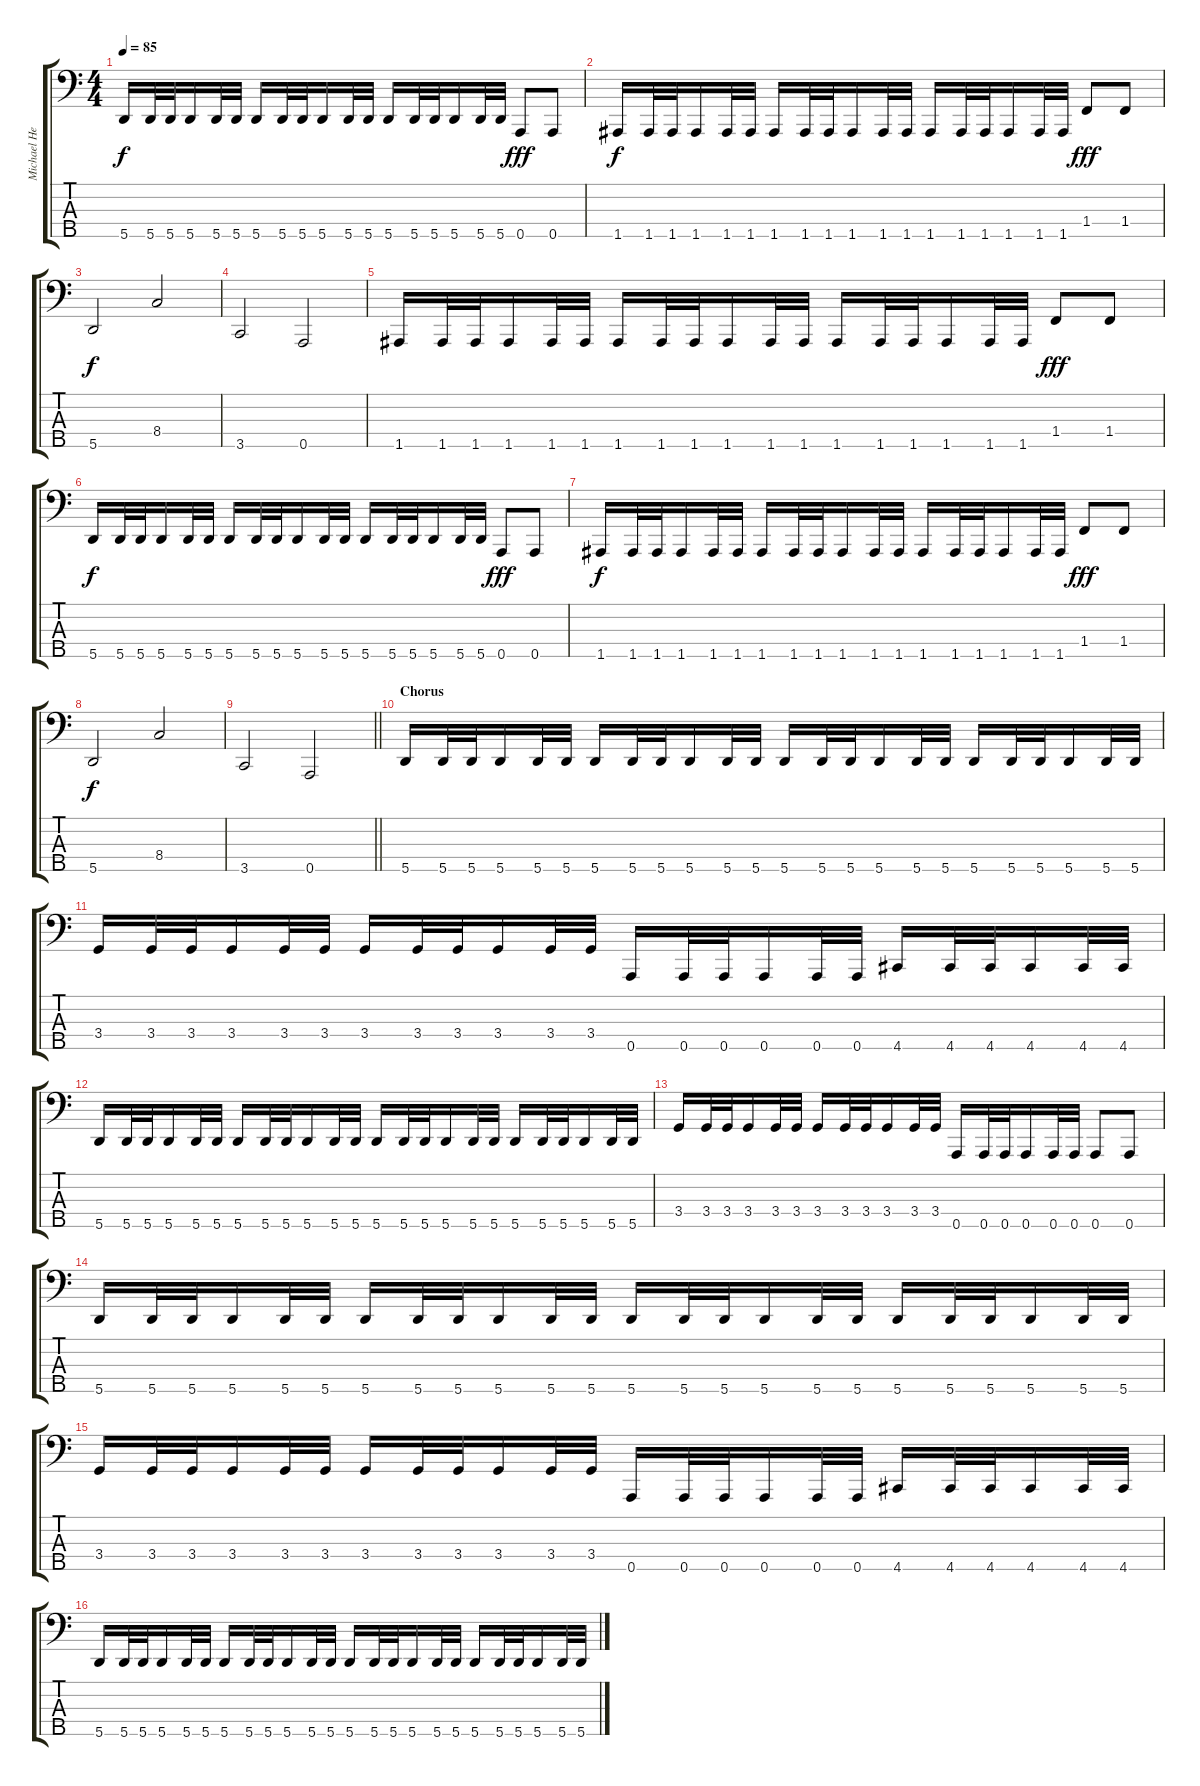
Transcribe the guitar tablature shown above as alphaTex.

\track ("Michael Hedlund" "Michael He") {instrument electricbassfinger}
\staff {score tabs}
\tuning (G2 D2 A1 E1 A0) {hide}
\ts (4 4)
\tempo 85
\clef f4
\ks c
5.5.16{dy f} 5.5.32 5.5.32 5.5.16 5.5.32 5.5.32 5.5.16 5.5.32 5.5.32 5.5.16 5.5.32 5.5.32 5.5.16 5.5.32 5.5.32 5.5.16 5.5.32 5.5.32 0.5.8{dy fff} 0.5.8 |
1.5.16{dy f} 1.5.32 1.5.32 1.5.16 1.5.32 1.5.32 1.5.16 1.5.32 1.5.32 1.5.16 1.5.32 1.5.32 1.5.16 1.5.32 1.5.32 1.5.16 1.5.32 1.5.32 1.4.8{dy fff} 1.4.8 |
5.5.2{dy f} 8.4.2 |
3.5.2 0.5.2 |
1.5.16 1.5.32 1.5.32 1.5.16 1.5.32 1.5.32 1.5.16 1.5.32 1.5.32 1.5.16 1.5.32 1.5.32 1.5.16 1.5.32 1.5.32 1.5.16 1.5.32 1.5.32 1.4.8{dy fff} 1.4.8 |
5.5.16{dy f} 5.5.32 5.5.32 5.5.16 5.5.32 5.5.32 5.5.16 5.5.32 5.5.32 5.5.16 5.5.32 5.5.32 5.5.16 5.5.32 5.5.32 5.5.16 5.5.32 5.5.32 0.5.8{dy fff} 0.5.8 |
1.5.16{dy f} 1.5.32 1.5.32 1.5.16 1.5.32 1.5.32 1.5.16 1.5.32 1.5.32 1.5.16 1.5.32 1.5.32 1.5.16 1.5.32 1.5.32 1.5.16 1.5.32 1.5.32 1.4.8{dy fff} 1.4.8 |
5.5.2{dy f} 8.4.2 |
\barLineRight lightlight
3.5.2 0.5.2 |
\section ("" "Chorus")
5.5.16 5.5.32 5.5.32 5.5.16 5.5.32 5.5.32 5.5.16 5.5.32 5.5.32 5.5.16 5.5.32 5.5.32 5.5.16 5.5.32 5.5.32 5.5.16 5.5.32 5.5.32 5.5.16 5.5.32 5.5.32 5.5.16 5.5.32 5.5.32 |
3.4.16 3.4.32 3.4.32 3.4.16 3.4.32 3.4.32 3.4.16 3.4.32 3.4.32 3.4.16 3.4.32 3.4.32 0.5.16 0.5.32 0.5.32 0.5.16 0.5.32 0.5.32 4.5.16 4.5.32 4.5.32 4.5.16 4.5.32 4.5.32 |
5.5.16 5.5.32 5.5.32 5.5.16 5.5.32 5.5.32 5.5.16 5.5.32 5.5.32 5.5.16 5.5.32 5.5.32 5.5.16 5.5.32 5.5.32 5.5.16 5.5.32 5.5.32 5.5.16 5.5.32 5.5.32 5.5.16 5.5.32 5.5.32 |
3.4.16 3.4.32 3.4.32 3.4.16 3.4.32 3.4.32 3.4.16 3.4.32 3.4.32 3.4.16 3.4.32 3.4.32 0.5.16 0.5.32 0.5.32 0.5.16 0.5.32 0.5.32 0.5.8 0.5.8 |
5.5.16 5.5.32 5.5.32 5.5.16 5.5.32 5.5.32 5.5.16 5.5.32 5.5.32 5.5.16 5.5.32 5.5.32 5.5.16 5.5.32 5.5.32 5.5.16 5.5.32 5.5.32 5.5.16 5.5.32 5.5.32 5.5.16 5.5.32 5.5.32 |
3.4.16 3.4.32 3.4.32 3.4.16 3.4.32 3.4.32 3.4.16 3.4.32 3.4.32 3.4.16 3.4.32 3.4.32 0.5.16 0.5.32 0.5.32 0.5.16 0.5.32 0.5.32 4.5.16 4.5.32 4.5.32 4.5.16 4.5.32 4.5.32 |
5.5.16 5.5.32 5.5.32 5.5.16 5.5.32 5.5.32 5.5.16 5.5.32 5.5.32 5.5.16 5.5.32 5.5.32 5.5.16 5.5.32 5.5.32 5.5.16 5.5.32 5.5.32 5.5.16 5.5.32 5.5.32 5.5.16 5.5.32 5.5.32
